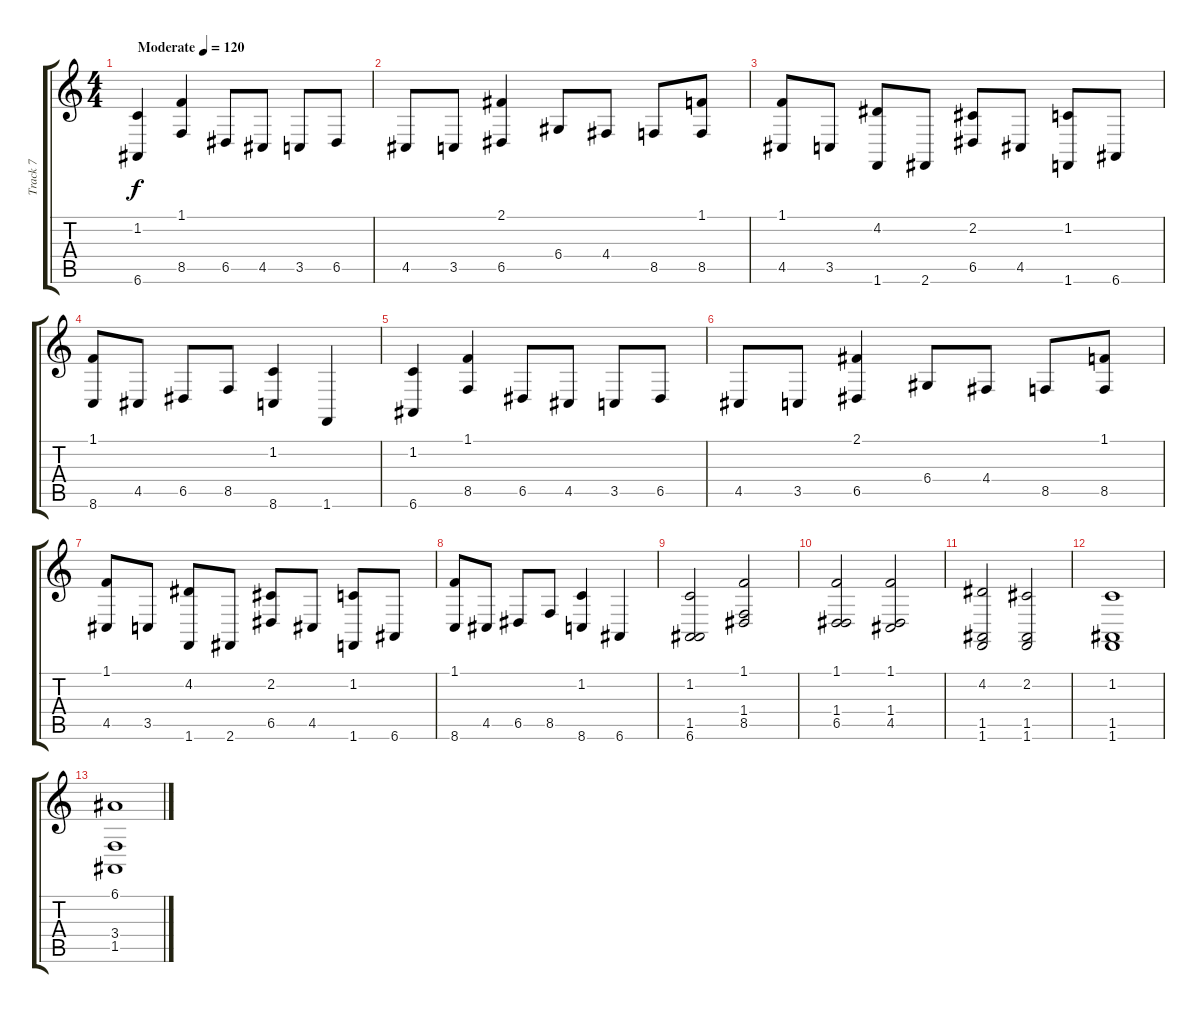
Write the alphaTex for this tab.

\track ("Track 7" "Track 7") {instrument electricgrandpiano}
\staff {score tabs}
\tuning (E4 B3 G3 D3 A2 E2) {hide}
\ts (4 4)
\tempo (120 "Moderate")
\clef g2
\ks c
(1.2 6.6).4{dy f instrument electricgrandpiano} (1.1 8.5).4 6.5.8 4.5.8 3.5.8 6.5.8 |
4.5.8 3.5.8 (2.1 6.5).4 6.4.8 4.4.8 8.5.8 (1.1 8.5).8 |
(1.1 4.5).8 3.5.8 (4.2 1.6).8 2.6.8 (2.2 6.5).8 4.5.8 (1.2 1.6).8 6.6.8 |
(1.1 8.6).8 4.5.8 6.5.8 8.5.8 (1.2 8.6).4 1.6.4 |
(1.2 6.6).4 (1.1 8.5).4 6.5.8 4.5.8 3.5.8 6.5.8 |
4.5.8 3.5.8 (2.1 6.5).4 6.4.8 4.4.8 8.5.8 (1.1 8.5).8 |
(1.1 4.5).8 3.5.8 (4.2 1.6).8 2.6.8 (2.2 6.5).8 4.5.8 (1.2 1.6).8 6.6.8 |
(1.1 8.6).8 4.5.8 6.5.8 8.5.8 (1.2 8.6).4 6.6.4 |
(1.2 1.5 6.6).2 (1.1 1.4 8.5).2 |
(1.1 1.4 6.5).2 (1.1 1.4 4.5).2 |
(4.2 1.5 1.6).2 (2.2 1.5 1.6).2 |
(1.2 1.5 1.6).1 |
(6.1 3.4 1.5).1
